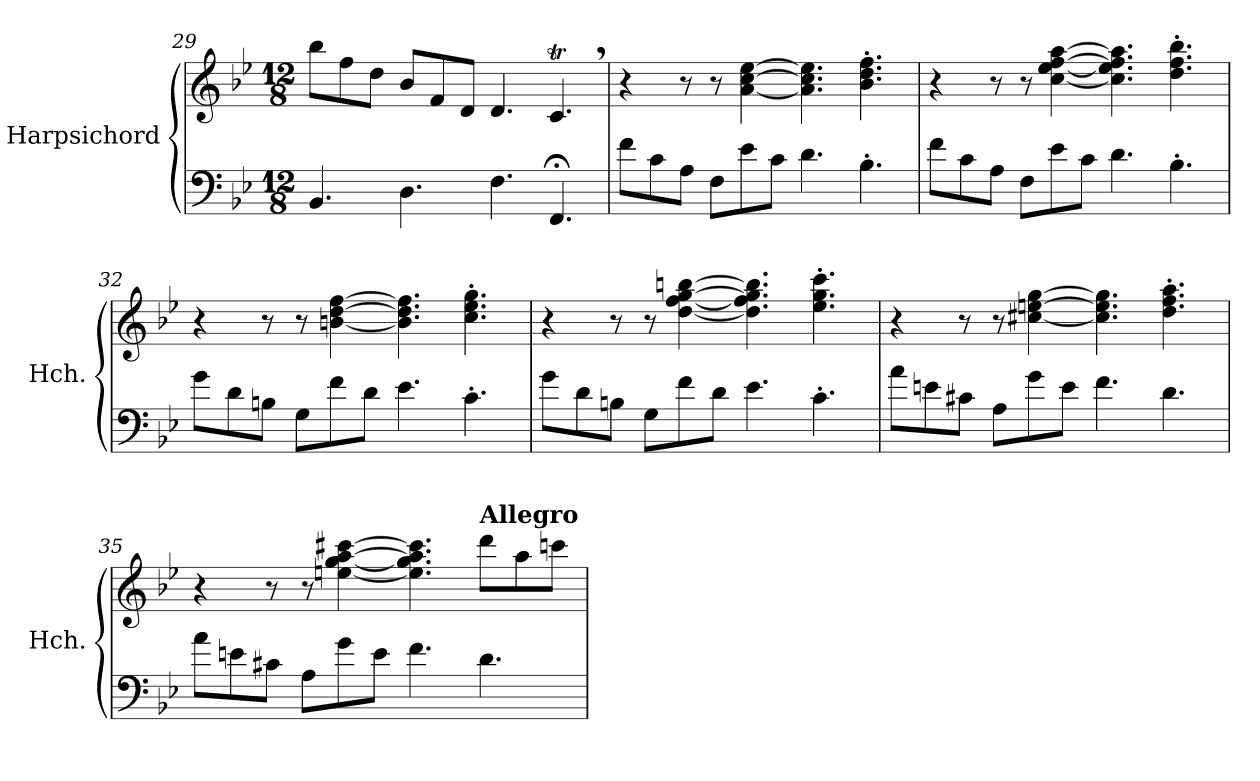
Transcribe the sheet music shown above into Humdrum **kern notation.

**kern	**kern
*part1	*part1
*staff2	*staff1
*I"Harpsichord	*
*I'Hch.	*
*clefF4	*clefG2
*k[b-e-]	*k[b-e-]
*M12/8	*M12/8
=29	=29
4.BB-/	8bb-\L
.	8ff\
.	8dd\J
4.D\	8b-/L
.	8f/
.	8d/J
4.F\	4.d/
4.FF;/	4.cT,/
!!LO:PB:g=z
=30	=30
8f\L	4r
8c\	.
8A\J	8r
8F\L	8r
8e-\	[4a\ [4cc\ [4ee-\
8c\J	.
4.d\	4.a\] 4.cc\] 4.ee-\]
4.B-'\	4.b-\' 4.dd\' 4.ff\'
=31	=31
8f\L	4r
8c\	.
8A\J	8r
8F\L	8r
8e-\	[4cc\ [4ee-\ [4ff\ [4aa\
8c\J	.
4.d\	4.cc\] 4.ee-\] 4.ff\] 4.aa\]
4.B-'\	4.dd\' 4.ff\' 4.bb-\'
=32	=32
8g\L	4r
8d\	.
8Bn\J	8r
8G\L	8r
8f\	[4bn\ [4dd\ [4ff\
8d\J	.
4.e-\	4.b\] 4.dd\] 4.ff\]
4.c'\	4.cc\' 4.ee-\' 4.gg\'
=33	=33
8g\L	4r
8d\	.
8Bn\J	8r
8G\L	8r
8f\	[4dd\ [4ff\ [4gg\ [4bbn\
8d\J	.
4.e-\	4.dd\] 4.ff\] 4.gg\] 4.bb\]
4.c'\	4.ee-\' 4.gg\' 4.ccc\'
!!LO:LB:g=z
=34	=34
8a\L	4r
8en\	.
8c#X\J	8r
8A\L	8r
8g\	[4cc#X\ [4een\ [4gg\
8e\J	.
4.f\	4.cc#\] 4.ee\] 4.gg\]
4.d\	4.dd\' 4.ff\' 4.aa\'
=35	=35
8a\L	4r
8en\	.
8c#X\J	8r
8A\L	8r
8g\	[4een\ [4gg\ [4aa\ [4ccc#X\
8e\J	.
4.f\	4.ee\] 4.gg\] 4.aa\] 4.ccc#\]
!	!LO:TX:a:B:t=Allegro
4.d\	8ddd\L
.	8aa\
.	8cccn\J
=	=
*-	*-
